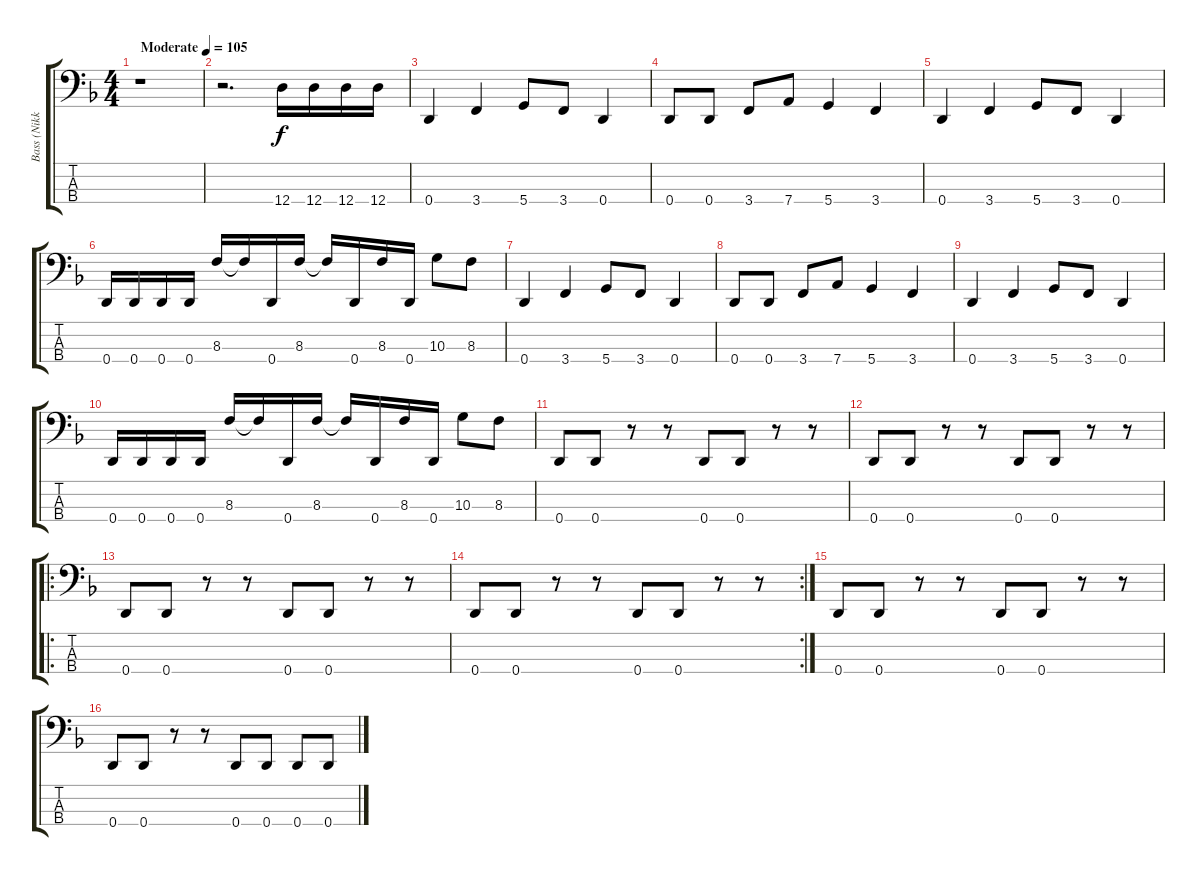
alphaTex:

\track ("Bass (Nikki Syxx)" "Bass (Nikk") {instrument electricbassfinger}
\staff {score tabs}
\tuning (G2 D2 A1 D1) {hide}
\ts (4 4)
\tempo (105 "Moderate")
\clef f4
\ks f
r.1{dy f instrument electricbassfinger} |
r.2{d} 12.4.16 12.4.16 12.4.16 12.4.16 |
0.4.4 3.4.4 5.4.8 3.4.8 0.4.4 |
0.4.8 0.4.8 3.4.8 7.4.8 5.4.4 3.4.4 |
0.4.4 3.4.4 5.4.8 3.4.8 0.4.4 |
0.4.16 0.4.16 0.4.16 0.4.16 8.3.16 8.3{t}.16 0.4.16 8.3.16 8.3{t}.16 0.4.16 8.3.16 0.4.16 10.3.8 8.3.8 |
0.4.4 3.4.4 5.4.8 3.4.8 0.4.4 |
0.4.8 0.4.8 3.4.8 7.4.8 5.4.4 3.4.4 |
0.4.4 3.4.4 5.4.8 3.4.8 0.4.4 |
0.4.16 0.4.16 0.4.16 0.4.16 8.3.16 8.3{t}.16 0.4.16 8.3.16 8.3{t}.16 0.4.16 8.3.16 0.4.16 10.3.8 8.3.8 |
0.4.8 0.4.8 r.8 r.8 0.4.8 0.4.8 r.8 r.8 |
0.4.8 0.4.8 r.8 r.8 0.4.8 0.4.8 r.8 r.8 |
\ro
0.4.8 0.4.8 r.8 r.8 0.4.8 0.4.8 r.8 r.8 |
\rc 2
0.4.8 0.4.8 r.8 r.8 0.4.8 0.4.8 r.8 r.8 |
0.4.8 0.4.8 r.8 r.8 0.4.8 0.4.8 r.8 r.8 |
0.4.8 0.4.8 r.8 r.8 0.4.8 0.4.8 0.4.8 0.4.8
